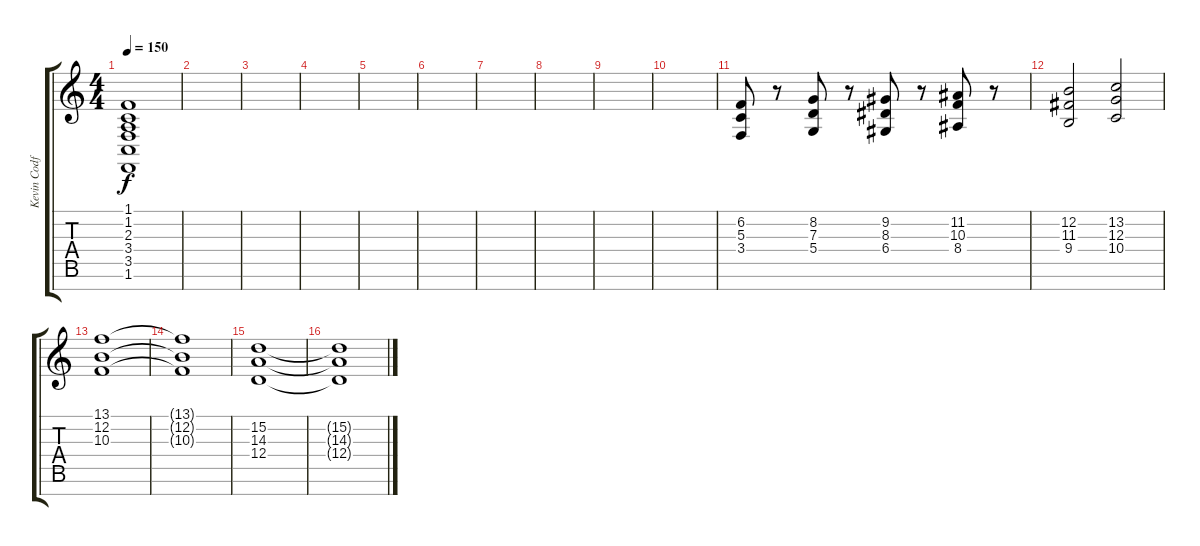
\track ("Kevin Codfert - Keyboards" "Kevin Codf") {instrument acousticgrandpiano}
\staff {score tabs}
\tuning (E4 B3 G3 D3 A2 E2 B1) {hide}
\ts (4 4)
\tempo 150
\clef g2
\ks c
(1.1 1.2 2.3 3.4 3.5 1.6).1{dy f} |
|
|
|
|
|
|
|
|
|
(6.2 5.3 3.4).8 r.8 (8.2 7.3 5.4).8 r.8 (9.2 8.3 6.4).8 r.8 (11.2 10.3 8.4).8 r.8 |
(12.2 11.3 9.4).2 (13.2 12.3 10.4).2 |
(13.1 12.2 10.3).1 |
(13.1{t} 12.2{t} 10.3{t}).1 |
(15.2 14.3 12.4).1{volume 9 instrument stringensemble1} |
(15.2{t} 14.3{t} 12.4{t}).1
